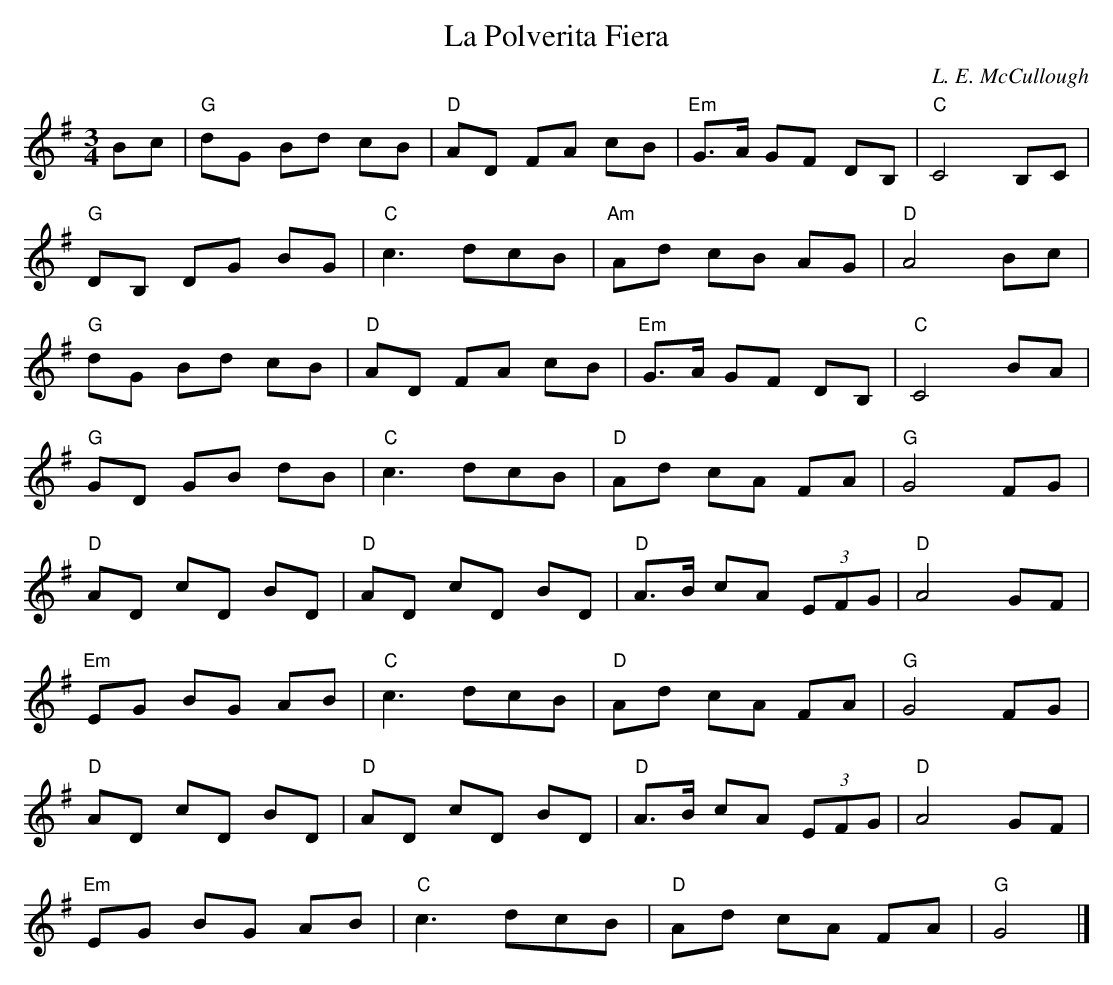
X:1
T:La Polverita Fiera
C:L. E. McCullough
M:3/4
L:1/8
K:G
Bc | \
"G"dG Bd cB | "D"AD FA cB | "Em"G>A GF DB, | "C"C4 B,C |
"G"DB, DG BG | "C"c3 dcB | "Am"Ad cB AG | "D"A4 Bc |
"G"dG Bd cB | "D"AD FA cB | "Em"G>A GF DB, | "C"C4 BA |
"G"GD GB dB | "C"c3 dcB | "D"Ad cA FA | "G"G4 FG |
"D"AD cD BD | "D"AD cD BD | "D"A>B cA (3EFG | "D"A4 GF |
"Em"EG BG AB | "C"c3 dcB | "D"Ad cA FA | "G"G4 FG |
"D"AD cD BD | "D"AD cD BD | "D"A>B cA (3EFG | "D"A4 GF |
"Em"EG BG AB | "C"c3 dcB | "D"Ad cA FA | "G"G4 |]
